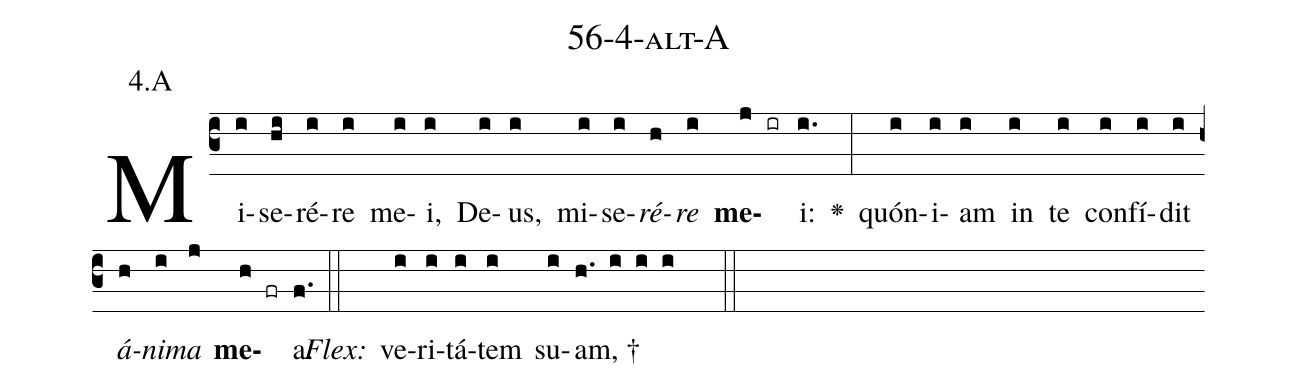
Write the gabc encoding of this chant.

name: 56-4-alt-A;
annotation: 4.A;
%%
(c3)Mi(i)se(hi)ré(i)re(i) me(i)i,(i) De(i)us,(i) mi(i)se(i)<i>ré</i>(h)<i>re</i>(i) <b>me</b>(j ir)i:(i.) <v>\greheightstar</v>(:) quón(i)i(i)am(i) in(i) te(i) con(i)fí(i)dit(i) <i>á</i>(h)<i>ni</i>(i)<i>ma</i>(j) <b>me</b>(h fr)a.(f.) (::)
<i>Flex:</i>()  ve(i)ri(i)tá(i)tem(i) su(i)am, †(h. i i i  ::)

%E(i) u(h) o(i) u(j) a(h) e.(f.) (::)
